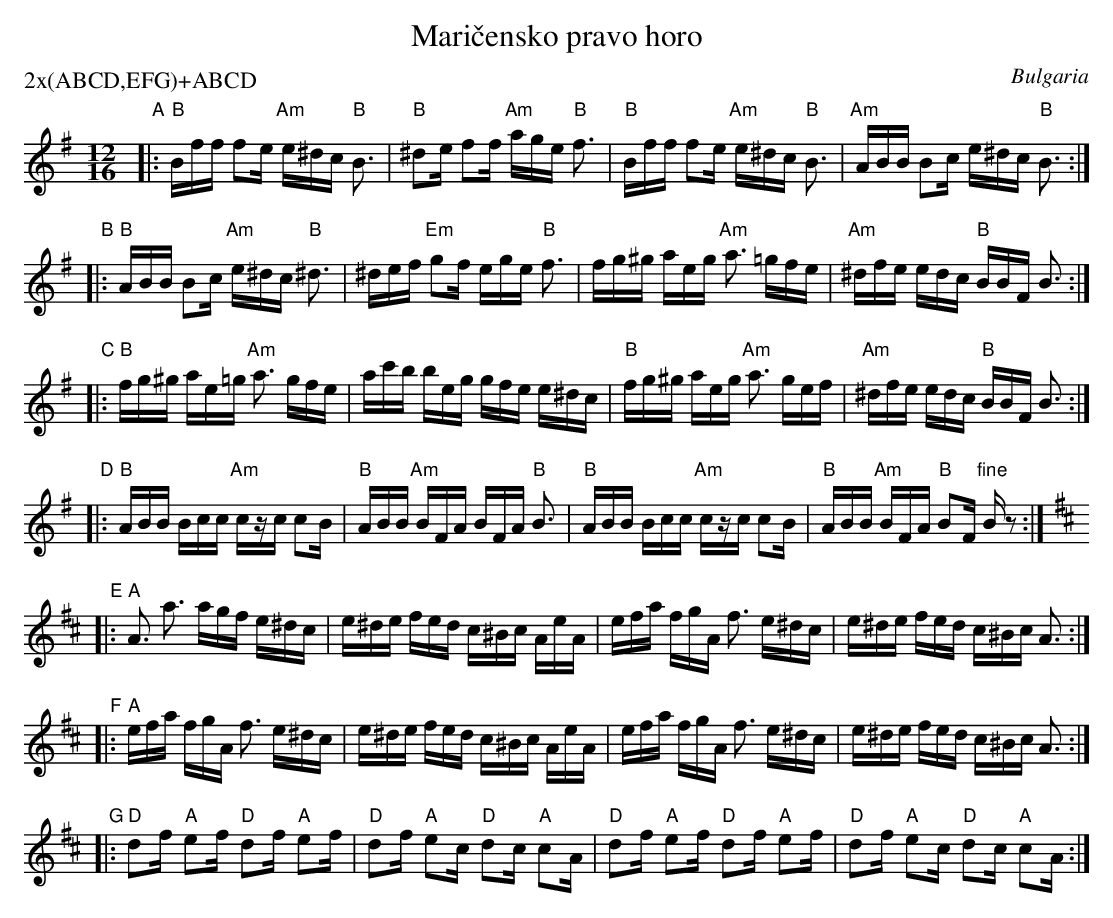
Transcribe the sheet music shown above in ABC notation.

X:1
T: Mari\vcensko pravo horo
O: Bulgaria
M: 12/16
L:  1/16
P: 2x(ABCD,EFG)+ABCD
K: BPhr
"A"\
|: "B"Bff f2e "Am"e^dc "B"B3 \
| "B"^d2e f2f "Am"age  "B"f3 \
|  "B"Bff f2e "Am"e^dc "B"B3 \
| "Am"ABB B2c     e^dc "B"B3 :|
"B"\
|: "B"ABB B2c "Am"e^dc "B"^d3 \
|    ^def "Em"g2f ege "B"f3 \
|    fg^g aeg "Am"a3 =gfe \
| "Am"^dfe edc "B"BBF B3 :|
"C"\
|: "B"fg^g ae=g "Am"a3 gfe \
|  ac'b beg gfe e^dc \
| "B"fg^g aeg "Am"a3 gef \
| "Am"^dfe edc "B"BBF B3 :|
"D"\
|: "B"ABB Bcc "Am"czc c2B \
|  "B"ABB "Am"BFA BFA "B"B3 \
|  "B"ABB Bcc "Am"czc c2B \
|  "B"ABB "Am"BFA "B"B2F "fine"Bz2 :| [K:D]
"E"\
|: "A"A3 a3 agf e^dc \
|  e^de fed c^Bc AeA \
|  efa fgA f3 e^dc \
|  e^de fed c^Bc A3 :|
"F"\
|: "A"efa fgA f3 e^dc \
|  e^de fed c^Bc AeA \
|  efa fgA f3 e^dc \
|  e^de fed c^Bc A3 :|
"G"\
|: "D"d2f "A"e2f "D"d2f "A"e2f \
|  "D"d2f "A"e2c "D"d2c "A"c2A \
|  "D"d2f "A"e2f "D"d2f "A"e2f \
| "D"d2f "A"e2c "D"d2c "A"c2A :|
